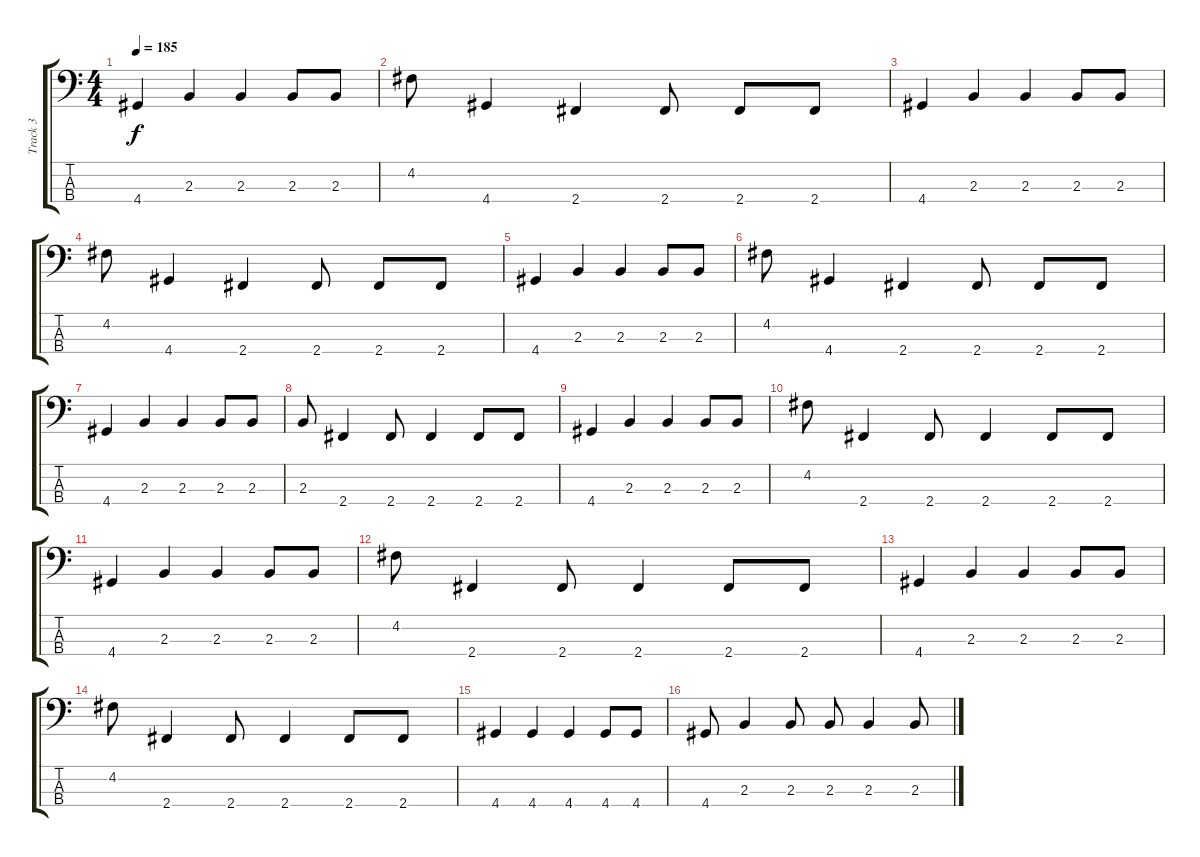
\track ("Track 3" "Track 3") {instrument electricbasspick}
\staff {score tabs}
\tuning (G2 D2 A1 E1) {hide}
\ts (4 4)
\tempo 185
\clef f4
\ks c
4.4.4{dy f} 2.3.4 2.3.4 2.3.8 2.3.8 |
4.2.8 4.4.4 2.4.4 2.4.8 2.4.8 2.4.8 |
4.4.4 2.3.4 2.3.4 2.3.8 2.3.8 |
4.2.8 4.4.4 2.4.4 2.4.8 2.4.8 2.4.8 |
4.4.4 2.3.4 2.3.4 2.3.8 2.3.8 |
4.2.8 4.4.4 2.4.4 2.4.8 2.4.8 2.4.8 |
4.4.4 2.3.4 2.3.4 2.3.8 2.3.8 |
2.3.8 2.4.4 2.4.8 2.4.4 2.4.8 2.4.8 |
4.4.4 2.3.4 2.3.4 2.3.8 2.3.8 |
4.2.8 2.4.4 2.4.8 2.4.4 2.4.8 2.4.8 |
4.4.4 2.3.4 2.3.4 2.3.8 2.3.8 |
4.2.8 2.4.4 2.4.8 2.4.4 2.4.8 2.4.8 |
4.4.4 2.3.4 2.3.4 2.3.8 2.3.8 |
4.2.8 2.4.4 2.4.8 2.4.4 2.4.8 2.4.8 |
4.4.4 4.4.4 4.4.4 4.4.8 4.4.8 |
4.4.8 2.3.4 2.3.8 2.3.8 2.3.4 2.3.8
